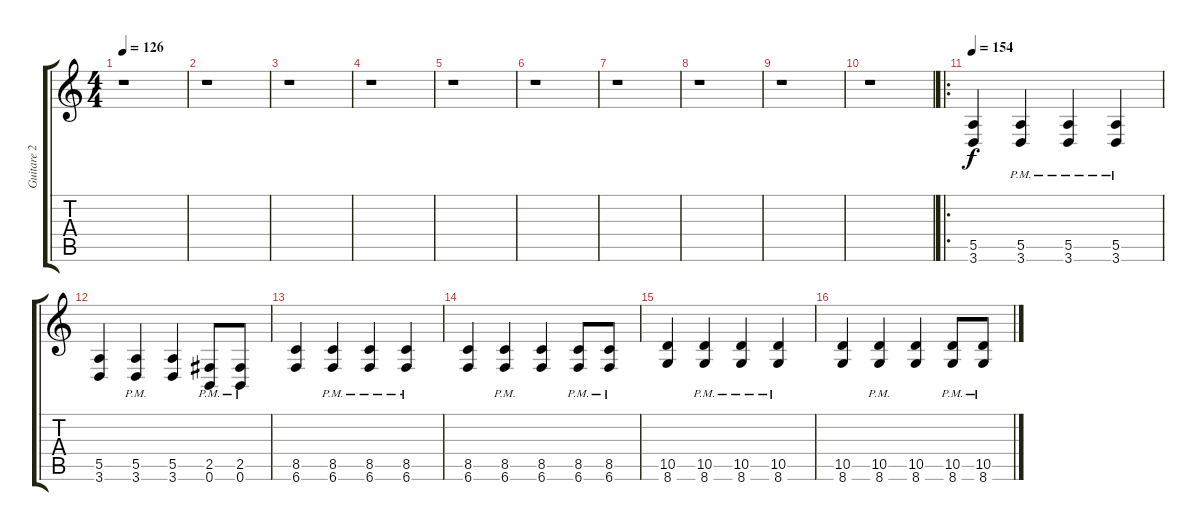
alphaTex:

\track ("Guitare 2" "Guitare 2") {instrument distortionguitar}
\staff {score tabs}
\tuning (B3 Gb3 D3 A2 E2 B1) {hide}
\ts (4 4)
\tempo 126
\clef g2
\ks c
r.1{dy f} |
r.1 |
r.1 |
r.1 |
r.1 |
r.1 |
r.1 |
r.1 |
r.1 |
r.1 |
\ro
\tempo 154
(5.5 3.6).4 (5.5{pm} 3.6{pm}).4 (5.5{pm} 3.6{pm}).4 (5.5{pm} 3.6{pm}).4 |
(5.5 3.6).4 (5.5{pm} 3.6{pm}).4 (5.5 3.6).4 (2.5{pm} 0.6{pm}).8 (2.5{pm} 0.6{pm}).8 |
(8.5 6.6).4 (8.5{pm} 6.6{pm}).4 (8.5{pm} 6.6{pm}).4 (8.5{pm} 6.6{pm}).4 |
(8.5 6.6).4 (8.5{pm} 6.6{pm}).4 (8.5 6.6).4 (8.5{pm} 6.6{pm}).8 (8.5{pm} 6.6{pm}).8 |
(10.5 8.6).4 (10.5{pm} 8.6{pm}).4 (10.5{pm} 8.6{pm}).4 (10.5{pm} 8.6{pm}).4 |
(10.5 8.6).4 (10.5{pm} 8.6{pm}).4 (10.5 8.6).4 (10.5{pm} 8.6{pm}).8 (10.5{pm} 8.6{pm}).8
